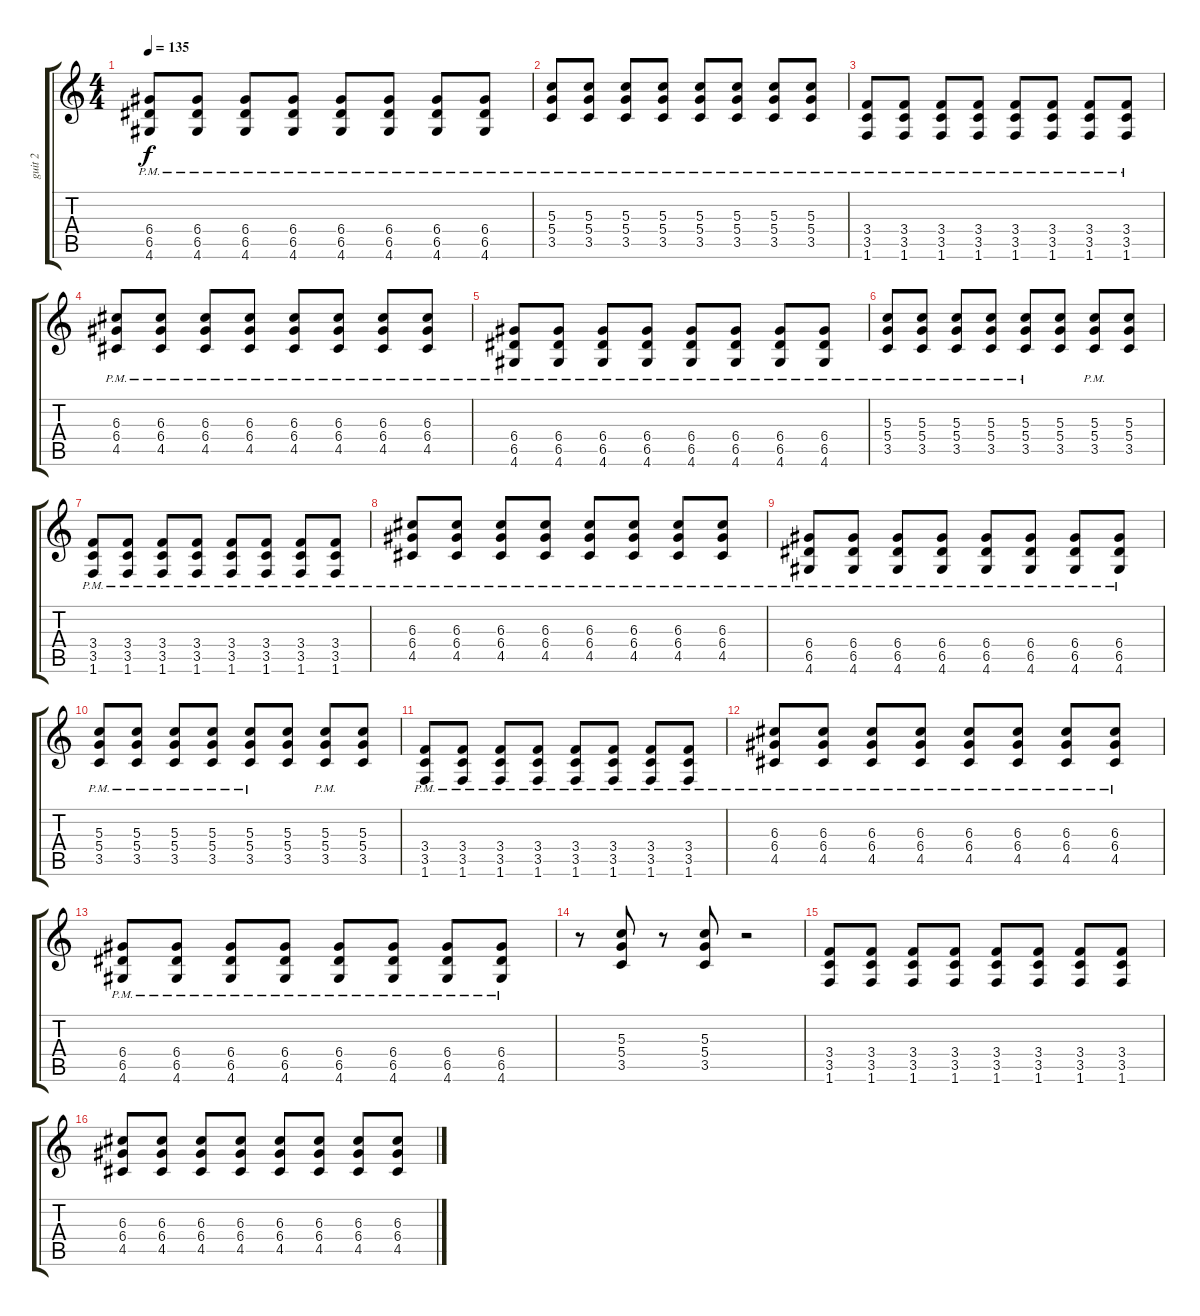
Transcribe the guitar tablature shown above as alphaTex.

\track ("guit 2" "guit 2") {instrument distortionguitar}
\staff {score tabs}
\tuning (E4 B3 G3 D3 A2 E2) {hide}
\ts (4 4)
\tempo 135
\clef g2
\ks c
(6.4{pm} 6.5{pm} 4.6{pm}).8{dy f} (6.4{pm} 6.5{pm} 4.6{pm}).8 (6.4{pm} 6.5{pm} 4.6{pm}).8 (6.4{pm} 6.5{pm} 4.6{pm}).8 (6.4{pm} 6.5{pm} 4.6{pm}).8 (6.4{pm} 6.5{pm} 4.6{pm}).8 (6.4{pm} 6.5{pm} 4.6{pm}).8 (6.4{pm} 6.5{pm} 4.6{pm}).8 |
(5.3{pm} 5.4{pm} 3.5{pm}).8 (5.3{pm} 5.4{pm} 3.5{pm}).8 (5.3{pm} 5.4{pm} 3.5{pm}).8 (5.3{pm} 5.4{pm} 3.5{pm}).8 (5.3{pm} 5.4{pm} 3.5{pm}).8 (5.3{pm} 5.4{pm} 3.5{pm}).8 (5.3{pm} 5.4{pm} 3.5{pm}).8 (5.3{pm} 5.4{pm} 3.5{pm}).8 |
(3.4{pm} 3.5{pm} 1.6{pm}).8 (3.4{pm} 3.5{pm} 1.6{pm}).8 (3.4{pm} 3.5{pm} 1.6{pm}).8 (3.4{pm} 3.5{pm} 1.6{pm}).8 (3.4{pm} 3.5{pm} 1.6{pm}).8 (3.4{pm} 3.5{pm} 1.6{pm}).8 (3.4{pm} 3.5{pm} 1.6{pm}).8 (3.4{pm} 3.5{pm} 1.6{pm}).8 |
(6.3{pm} 6.4{pm} 4.5{pm}).8 (6.3{pm} 6.4{pm} 4.5{pm}).8 (6.3{pm} 6.4{pm} 4.5{pm}).8 (6.3{pm} 6.4{pm} 4.5{pm}).8 (6.3{pm} 6.4{pm} 4.5{pm}).8 (6.3{pm} 6.4{pm} 4.5{pm}).8 (6.3{pm} 6.4{pm} 4.5{pm}).8 (6.3{pm} 6.4{pm} 4.5{pm}).8 |
(6.4{pm} 6.5{pm} 4.6{pm}).8 (6.4{pm} 6.5{pm} 4.6{pm}).8 (6.4{pm} 6.5{pm} 4.6{pm}).8 (6.4{pm} 6.5{pm} 4.6{pm}).8 (6.4{pm} 6.5{pm} 4.6{pm}).8 (6.4{pm} 6.5{pm} 4.6{pm}).8 (6.4{pm} 6.5{pm} 4.6{pm}).8 (6.4{pm} 6.5{pm} 4.6{pm}).8 |
(5.3{pm} 5.4{pm} 3.5{pm}).8 (5.3{pm} 5.4{pm} 3.5{pm}).8 (5.3{pm} 5.4{pm} 3.5{pm}).8 (5.3{pm} 5.4{pm} 3.5{pm}).8 (5.3{pm} 5.4{pm} 3.5{pm}).8 (5.3 5.4 3.5).8 (5.3{pm} 5.4{pm} 3.5{pm}).8 (5.3 5.4 3.5).8 |
(3.4{pm} 3.5{pm} 1.6{pm}).8 (3.4{pm} 3.5{pm} 1.6{pm}).8 (3.4{pm} 3.5{pm} 1.6{pm}).8 (3.4{pm} 3.5{pm} 1.6{pm}).8 (3.4{pm} 3.5{pm} 1.6{pm}).8 (3.4{pm} 3.5{pm} 1.6{pm}).8 (3.4{pm} 3.5{pm} 1.6{pm}).8 (3.4{pm} 3.5{pm} 1.6{pm}).8 |
(6.3{pm} 6.4{pm} 4.5{pm}).8 (6.3{pm} 6.4{pm} 4.5{pm}).8 (6.3{pm} 6.4{pm} 4.5{pm}).8 (6.3{pm} 6.4{pm} 4.5{pm}).8 (6.3{pm} 6.4{pm} 4.5{pm}).8 (6.3{pm} 6.4{pm} 4.5{pm}).8 (6.3{pm} 6.4{pm} 4.5{pm}).8 (6.3{pm} 6.4{pm} 4.5{pm}).8 |
(6.4{pm} 6.5{pm} 4.6{pm}).8 (6.4{pm} 6.5{pm} 4.6{pm}).8 (6.4{pm} 6.5{pm} 4.6{pm}).8 (6.4{pm} 6.5{pm} 4.6{pm}).8 (6.4{pm} 6.5{pm} 4.6{pm}).8 (6.4{pm} 6.5{pm} 4.6{pm}).8 (6.4{pm} 6.5{pm} 4.6{pm}).8 (6.4{pm} 6.5{pm} 4.6{pm}).8 |
(5.3{pm} 5.4{pm} 3.5{pm}).8 (5.3{pm} 5.4{pm} 3.5{pm}).8 (5.3{pm} 5.4{pm} 3.5{pm}).8 (5.3{pm} 5.4{pm} 3.5{pm}).8 (5.3{pm} 5.4{pm} 3.5{pm}).8 (5.3 5.4 3.5).8 (5.3{pm} 5.4{pm} 3.5{pm}).8 (5.3 5.4 3.5).8 |
(3.4{pm} 3.5{pm} 1.6{pm}).8 (3.4{pm} 3.5{pm} 1.6{pm}).8 (3.4{pm} 3.5{pm} 1.6{pm}).8 (3.4{pm} 3.5{pm} 1.6{pm}).8 (3.4{pm} 3.5{pm} 1.6{pm}).8 (3.4{pm} 3.5{pm} 1.6{pm}).8 (3.4{pm} 3.5{pm} 1.6{pm}).8 (3.4{pm} 3.5{pm} 1.6{pm}).8 |
(6.3{pm} 6.4{pm} 4.5{pm}).8 (6.3{pm} 6.4{pm} 4.5{pm}).8 (6.3{pm} 6.4{pm} 4.5{pm}).8 (6.3{pm} 6.4{pm} 4.5{pm}).8 (6.3{pm} 6.4{pm} 4.5{pm}).8 (6.3{pm} 6.4{pm} 4.5{pm}).8 (6.3{pm} 6.4{pm} 4.5{pm}).8 (6.3{pm} 6.4{pm} 4.5{pm}).8 |
(6.4{pm} 6.5{pm} 4.6{pm}).8 (6.4{pm} 6.5{pm} 4.6{pm}).8 (6.4{pm} 6.5{pm} 4.6{pm}).8 (6.4{pm} 6.5{pm} 4.6{pm}).8 (6.4{pm} 6.5{pm} 4.6{pm}).8 (6.4{pm} 6.5{pm} 4.6{pm}).8 (6.4{pm} 6.5{pm} 4.6{pm}).8 (6.4{pm} 6.5{pm} 4.6{pm}).8 |
r.8 (5.3 5.4 3.5).8 r.8 (5.3 5.4 3.5).8 r.2 |
(3.4 3.5 1.6).8 (3.4 3.5 1.6).8 (3.4 3.5 1.6).8 (3.4 3.5 1.6).8 (3.4 3.5 1.6).8 (3.4 3.5 1.6).8 (3.4 3.5 1.6).8 (3.4 3.5 1.6).8 |
(6.3 6.4 4.5).8 (6.3 6.4 4.5).8 (6.3 6.4 4.5).8 (6.3 6.4 4.5).8 (6.3 6.4 4.5).8 (6.3 6.4 4.5).8 (6.3 6.4 4.5).8 (6.3 6.4 4.5).8
